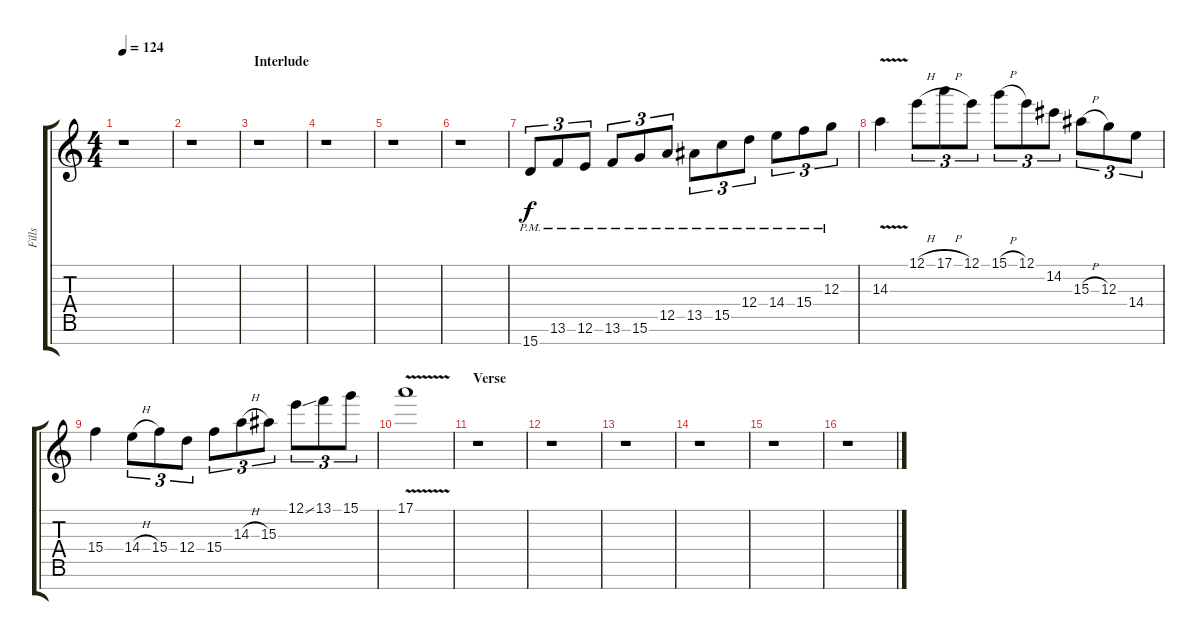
\track ("Fills" "Fills") {instrument distortionguitar}
\staff {score tabs}
\tuning (E4 B3 G3 D3 A2 E2 B1) {hide}
\ts (4 4)
\tempo 124
\clef g2
\ks c
r.1{dy f} |
r.1 |
\section ("" "Interlude")
r.1 |
r.1 |
r.1 |
r.1 |
15.7{pm}.8{tu (3 2) volume 12 balance 8} 13.6{pm}.8{tu (3 2)} 12.6{pm}.8{tu (3 2)} 13.6{pm}.8{tu (3 2)} 15.6{pm}.8{tu (3 2)} 12.5{pm}.8{tu (3 2)} 13.5{pm}.8{tu (3 2)} 15.5{pm}.8{tu (3 2)} 12.4{pm}.8{tu (3 2)} 14.4{pm}.8{tu (3 2)} 15.4{pm}.8{tu (3 2)} 12.3{pm}.8{tu (3 2)} |
14.3{v}.4 12.1{h}.8{tu (3 2)} 17.1{h}.8{tu (3 2)} 12.1.8{tu (3 2)} 15.1{h}.8{tu (3 2)} 12.1.8{tu (3 2)} 14.2.8{tu (3 2)} 15.3{h}.8{tu (3 2)} 12.3.8{tu (3 2)} 14.4.8{tu (3 2)} |
15.4.4 14.4{h}.8{tu (3 2)} 15.4.8{tu (3 2)} 12.4.8{tu (3 2)} 15.4.8{tu (3 2)} 14.3{h}.8{tu (3 2)} 15.3.8{tu (3 2)} 12.1{ss}.8{tu (3 2)} 13.1.8{tu (3 2)} 15.1.8{tu (3 2)} |
17.1{v}.1 |
\section ("" "Verse")
r.1 |
r.1 |
r.1 |
r.1 |
r.1 |
r.1
